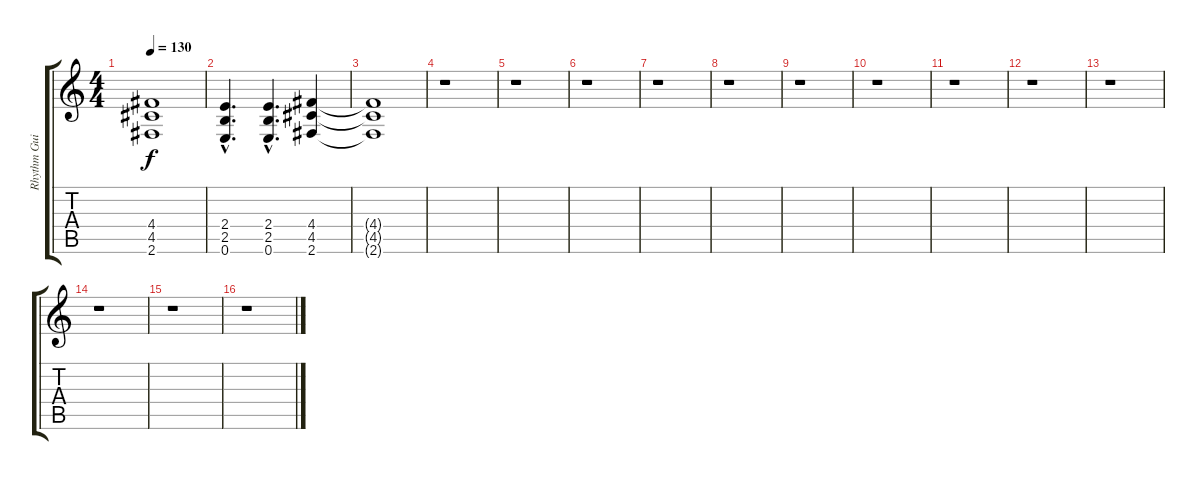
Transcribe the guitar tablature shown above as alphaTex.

\track ("Rhythm Guitar 2" "Rhythm Gui") {instrument overdrivenguitar}
\staff {score tabs}
\tuning (E4 B3 G3 D3 A2 E2) {hide}
\ts (4 4)
\tempo 130
\clef g2
\ks c
(4.4{t} 4.5{t} 2.6{t}).1{dy f} |
(2.4{hac} 2.5{hac} 0.6{hac}).4{d} (2.4{hac} 2.5{hac} 0.6{hac}).4{d} (4.4 4.5 2.6).4 |
(4.4{t} 4.5{t} 2.6{t}).1 |
r.1 |
r.1 |
r.1 |
r.1 |
r.1 |
r.1 |
r.1 |
r.1 |
r.1 |
r.1 |
r.1 |
r.1 |
r.1
